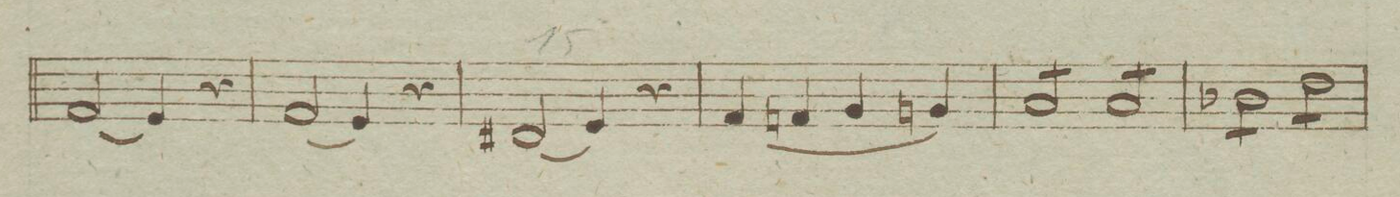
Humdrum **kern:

**kern	**dynam
*I"Vilone	*
*clefF4	*
*k[b-e-a-]	*
*M4/4	*
2AA-yy/	.
4GGyy/	.
4ryy	.
=14	=14
2AA-yy/	.
4GGyy/	.
4ryy	.
=15	=15
2FF#Xyy/	.
4GGyy/	.
4ryy	.
=16	=16
4AA-yy/	.
4AAnyy/	.
4BB-yy/	.
4BBnyy/	.
=17	=17
*tremolo	*
8C/Lyy	.
8Cyy/	.
8Cyy/	.
8C/Jyy	.
8C/Lyy	.
8Cyy/	.
8Cyy/	.
8C/Jyy	.
=18	=18
8D-X\Lyy	.
8D-yy\	.
8D-yy\	.
8D-\Jyy	.
8F\Lyy	.
8Fyy\	.
8Fyy\	.
8F\Jyy	.
=19	=19
*-	*-
